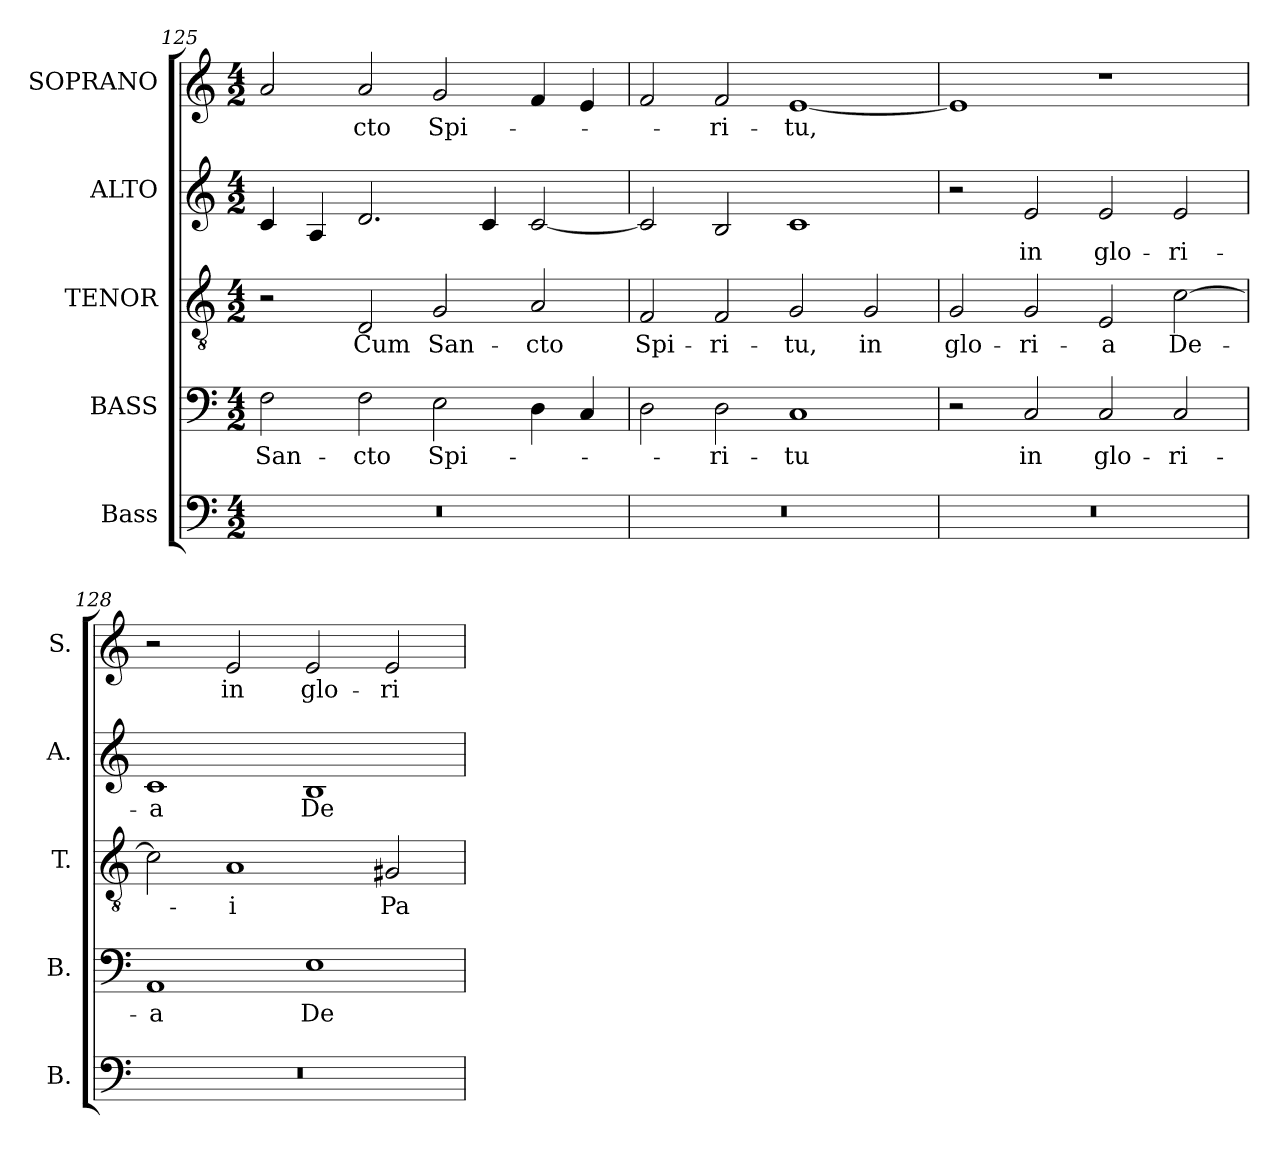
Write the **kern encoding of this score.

**kern	**kern	**text	**kern	**text	**kern	**text	**kern	**text
*part5	*part4	*part4	*part3	*part3	*part2	*part2	*part1	*part1
*staff5	*staff4	*staff4	*staff3	*staff3	*staff2	*staff2	*staff1	*staff1
*I"Bass	*I"BASS	*	*I"TENOR	*	*I"ALTO	*	*I"SOPRANO	*
*I'B.	*I'B.	*	*I'T.	*	*I'A.	*	*I'S.	*
*clefF4	*clefF4	*	*clefGv2	*	*clefG2	*	*clefG2	*
*	*	*	*ITrd7c12	*	*	*	*	*
*k[]	*k[]	*	*k[]	*	*k[]	*	*k[]	*
*C:	*C:	*	*C:	*	*C:	*	*C:	*
*M4/2	*M4/2	*	*M4/2	*	*M4/2	*	*M4/2	*
=125	=125	=125	=125	=125	=125	=125	=125	=125
!LO:N:vis=1	!	!	!	!	!	!	!	!
!	!	!LO:LY:b:color=#000000	!	!	!	!	!	!
0r	2Fi\	San-	2r	.	4ci/	.	2ai/	.
.	.	.	.	.	4Ai/	.	.	.
!	!	!LO:LY:b:color=#000000	!	!	!	!	!	!
!	!	!	!	!LO:LY:b:color=#000000	!	!	!	!
!	!	!	!	!	!	!	!	!LO:LY:b:color=#000000
.	2Fi\	-cto	2DDi/	Cum	2.di/	.	2ai/	-cto
!	!	!LO:LY:b:color=#000000	!	!	!	!	!	!
!	!	!	!	!LO:LY:b:color=#000000	!	!	!	!
!	!	!	!	!	!	!	!	!LO:LY:b:color=#000000
.	2Ei\	Spi-	2GGi/	San-	.	.	2gi/	Spi-
.	.	.	.	.	4ci/	.	.	.
!	!	!	!	!LO:LY:b:color=#000000	!	!	!	!
.	4Di\	.	2AAi/	-cto	[2ci/	.	4fi/	.
.	4Ci/	.	.	.	.	.	4ei/	.
=126	=126	=126	=126	=126	=126	=126	=126	=126
!LO:N:vis=1	!	!	!	!	!	!	!	!
!	!	!	!	!LO:LY:b:color=#000000	!	!	!	!
0r	2Di\	.	2FFi/	Spi-	2ci/]	.	2fi/	.
!	!	!LO:LY:b:color=#000000	!	!	!	!	!	!
!	!	!	!	!LO:LY:b:color=#000000	!	!	!	!
!	!	!	!	!	!	!	!	!LO:LY:b:color=#000000
.	2Di\	-ri-	2FFi/	-ri-	2Bi/	.	2fi/	-ri-
!	!	!LO:LY:b:color=#000000	!	!	!	!	!	!
!	!	!	!	!LO:LY:b:color=#000000	!	!	!	!
!	!	!	!	!	!	!	!	!LO:LY:b:color=#000000
.	1Ci	-tu	2GGi/	-tu,	1ci	.	[1ei	-tu,
!	!	!	!	!LO:LY:b:color=#000000	!	!	!	!
.	.	.	2GGi/	in	.	.	.	.
!!LO:LB:g=z
=127	=127	=127	=127	=127	=127	=127	=127	=127
!LO:N:vis=1	!	!	!	!	!	!	!	!
!	!	!	!	!LO:LY:b:color=#000000	!	!	!	!
0r	2r	.	2GGi/	glo-	2r	.	1ei]	.
!	!	!LO:LY:b:color=#000000	!	!	!	!	!	!
!	!	!	!	!LO:LY:b:color=#000000	!	!	!	!
!	!	!	!	!	!	!LO:LY:b:color=#000000	!	!
.	2Ci/	in	2GGi/	-ri-	2ei/	in	.	.
!	!	!LO:LY:b:color=#000000	!	!	!	!	!	!
!	!	!	!	!LO:LY:b:color=#000000	!	!	!	!
!	!	!	!	!	!	!LO:LY:b:color=#000000	!	!
.	2Ci/	glo-	2EEi/	-a	2ei/	glo-	1r	.
!	!	!LO:LY:b:color=#000000	!	!	!	!	!	!
!	!	!	!	!LO:LY:b:color=#000000	!	!	!	!
!	!	!	!	!	!	!LO:LY:b:color=#000000	!	!
.	2Ci/	-ri-	[2Ci\	De-	2ei/	-ri-	.	.
=128	=128	=128	=128	=128	=128	=128	=128	=128
!LO:N:vis=1	!	!	!	!	!	!	!	!
!	!	!LO:LY:b:color=#000000	!	!	!	!	!	!
!	!	!	!	!	!	!LO:LY:b:color=#000000	!	!
0r	1AAi	-a	2Ci\]	.	1ci	-a	2r	.
!	!	!	!	!LO:LY:b:color=#000000	!	!	!	!
!	!	!	!	!	!	!	!	!LO:LY:b:color=#000000
.	.	.	1AAi	-i	.	.	2ei/	in
!	!	!LO:LY:b:color=#000000	!	!	!	!	!	!
!	!	!	!	!	!	!LO:LY:b:color=#000000	!	!
!	!	!	!	!	!	!	!	!LO:LY:b:color=#000000
.	1Ei	De-	.	.	1Bi	De-	2ei/	glo-
!	!	!	!	!LO:LY:b:color=#000000	!	!	!	!
!	!	!	!	!	!	!	!	!LO:LY:b:color=#000000
.	.	.	2GG#Xi/	Pa-	.	.	2ei/	-ri-
=	=	=	=	=	=	=	=	=
*-	*-	*-	*-	*-	*-	*-	*-	*-
